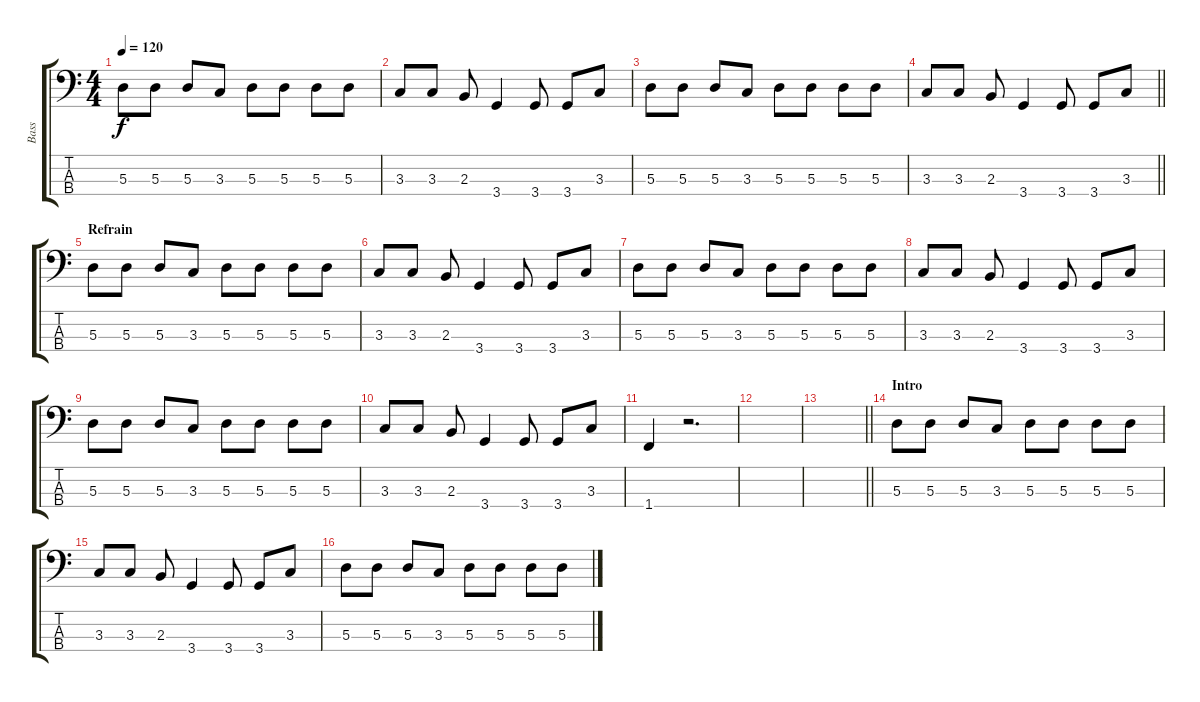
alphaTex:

\track ("Bass" "Bass") {instrument electricbassfinger}
\staff {score tabs}
\tuning (G2 D2 A1 E1) {hide}
\ts (4 4)
\tempo 120
\clef f4
\ks c
5.3.8{dy f} 5.3.8 5.3.8 3.3.8 5.3.8 5.3.8 5.3.8 5.3.8 |
3.3.8 3.3.8 2.3.8 3.4.4 3.4.8 3.4.8 3.3.8 |
5.3.8 5.3.8 5.3.8 3.3.8 5.3.8 5.3.8 5.3.8 5.3.8 |
\barLineRight lightlight
3.3.8 3.3.8 2.3.8 3.4.4 3.4.8 3.4.8 3.3.8 |
\section ("" "Refrain")
5.3.8 5.3.8 5.3.8 3.3.8 5.3.8 5.3.8 5.3.8 5.3.8 |
3.3.8 3.3.8 2.3.8 3.4.4 3.4.8 3.4.8 3.3.8 |
5.3.8 5.3.8 5.3.8 3.3.8 5.3.8 5.3.8 5.3.8 5.3.8 |
3.3.8 3.3.8 2.3.8 3.4.4 3.4.8 3.4.8 3.3.8 |
5.3.8 5.3.8 5.3.8 3.3.8 5.3.8 5.3.8 5.3.8 5.3.8 |
3.3.8 3.3.8 2.3.8 3.4.4 3.4.8 3.4.8 3.3.8 |
1.4.4 r.2{d} |
|
\barLineRight lightlight
|
\section ("" "Intro")
5.3.8 5.3.8 5.3.8 3.3.8 5.3.8 5.3.8 5.3.8 5.3.8 |
3.3.8 3.3.8 2.3.8 3.4.4 3.4.8 3.4.8 3.3.8 |
5.3.8 5.3.8 5.3.8 3.3.8 5.3.8 5.3.8 5.3.8 5.3.8
